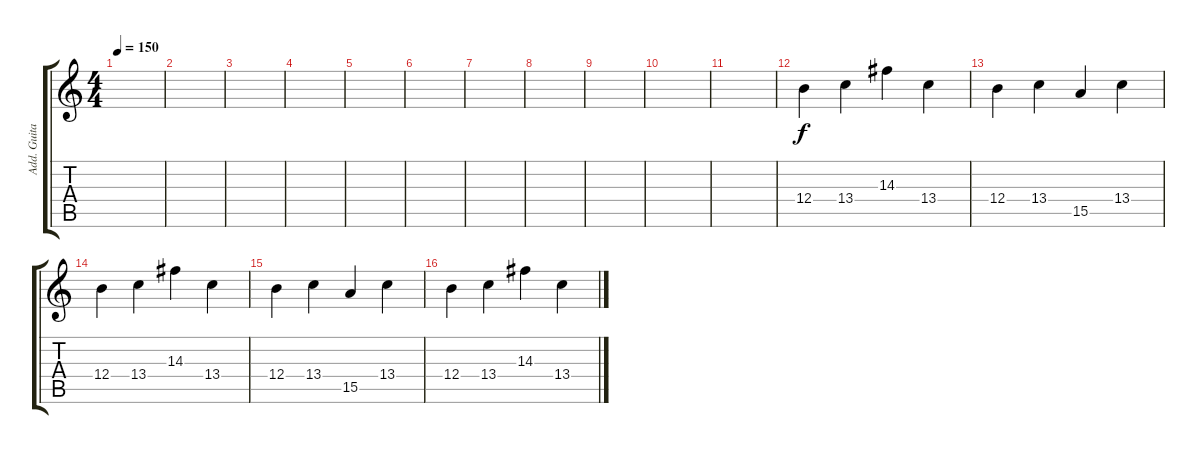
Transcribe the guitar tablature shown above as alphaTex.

\track ("Add. Guitar" "Add. Guita") {instrument distortionguitar}
\staff {score tabs}
\tuning (Db4 Ab3 E3 B2 Gb2 B1) {hide}
\ts (4 4)
\tempo 150
\clef g2
\ks c
|
|
|
|
|
|
|
|
|
|
|
12.4.4 13.4.4 14.3.4 13.4.4 |
12.4.4 13.4.4 15.5.4 13.4.4 |
12.4.4 13.4.4 14.3.4 13.4.4 |
12.4.4 13.4.4 15.5.4 13.4.4 |
12.4.4 13.4.4 14.3.4 13.4.4
